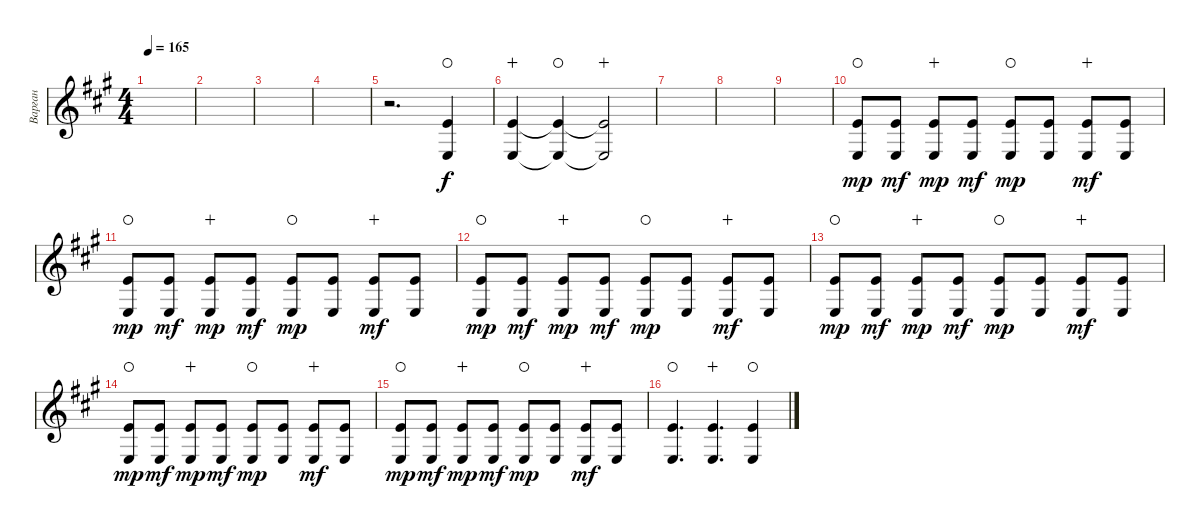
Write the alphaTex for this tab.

\track ("Варган" "Варган") {mute instrument acousticguitarnylon}
\staff {score}
\tuning (E4 B3 G3 D3 A2 E2) {hide}
\ts (4 4)
\tempo 165
\clef g2
\ks f#minor
|
|
|
|
r.2{d} (2.4 0.6).4{waho} |
(2.4 0.6).4{wahc} (2.4{t} 0.6{t}).4{waho} (2.4{t} 0.6{t}).2{wahc} |
|
|
|
(2.4 0.6).8{dy mp volume 12 waho} (2.4 0.6).8{dy mf} (2.4 0.6).8{dy mp wahc} (2.4 0.6).8{dy mf} (2.4 0.6).8{dy mp waho} (2.4 0.6).8 (2.4 0.6).8{dy mf wahc} (2.4 0.6).8 |
(2.4 0.6).8{dy mp waho} (2.4 0.6).8{dy mf} (2.4 0.6).8{dy mp wahc} (2.4 0.6).8{dy mf} (2.4 0.6).8{dy mp waho} (2.4 0.6).8 (2.4 0.6).8{dy mf wahc} (2.4 0.6).8 |
(2.4 0.6).8{dy mp waho} (2.4 0.6).8{dy mf} (2.4 0.6).8{dy mp wahc} (2.4 0.6).8{dy mf} (2.4 0.6).8{dy mp waho} (2.4 0.6).8 (2.4 0.6).8{dy mf wahc} (2.4 0.6).8 |
(2.4 0.6).8{dy mp waho} (2.4 0.6).8{dy mf} (2.4 0.6).8{dy mp wahc} (2.4 0.6).8{dy mf} (2.4 0.6).8{dy mp waho} (2.4 0.6).8 (2.4 0.6).8{dy mf wahc} (2.4 0.6).8 |
(2.4 0.6).8{dy mp waho} (2.4 0.6).8{dy mf} (2.4 0.6).8{dy mp wahc} (2.4 0.6).8{dy mf} (2.4 0.6).8{dy mp waho} (2.4 0.6).8 (2.4 0.6).8{dy mf wahc} (2.4 0.6).8 |
(2.4 0.6).8{dy mp waho} (2.4 0.6).8{dy mf} (2.4 0.6).8{dy mp wahc} (2.4 0.6).8{dy mf} (2.4 0.6).8{dy mp waho} (2.4 0.6).8 (2.4 0.6).8{dy mf wahc} (2.4 0.6).8 |
(2.4 0.6).4{d volume 14 waho} (2.4 0.6).4{d wahc} (2.4 0.6).4{waho}
